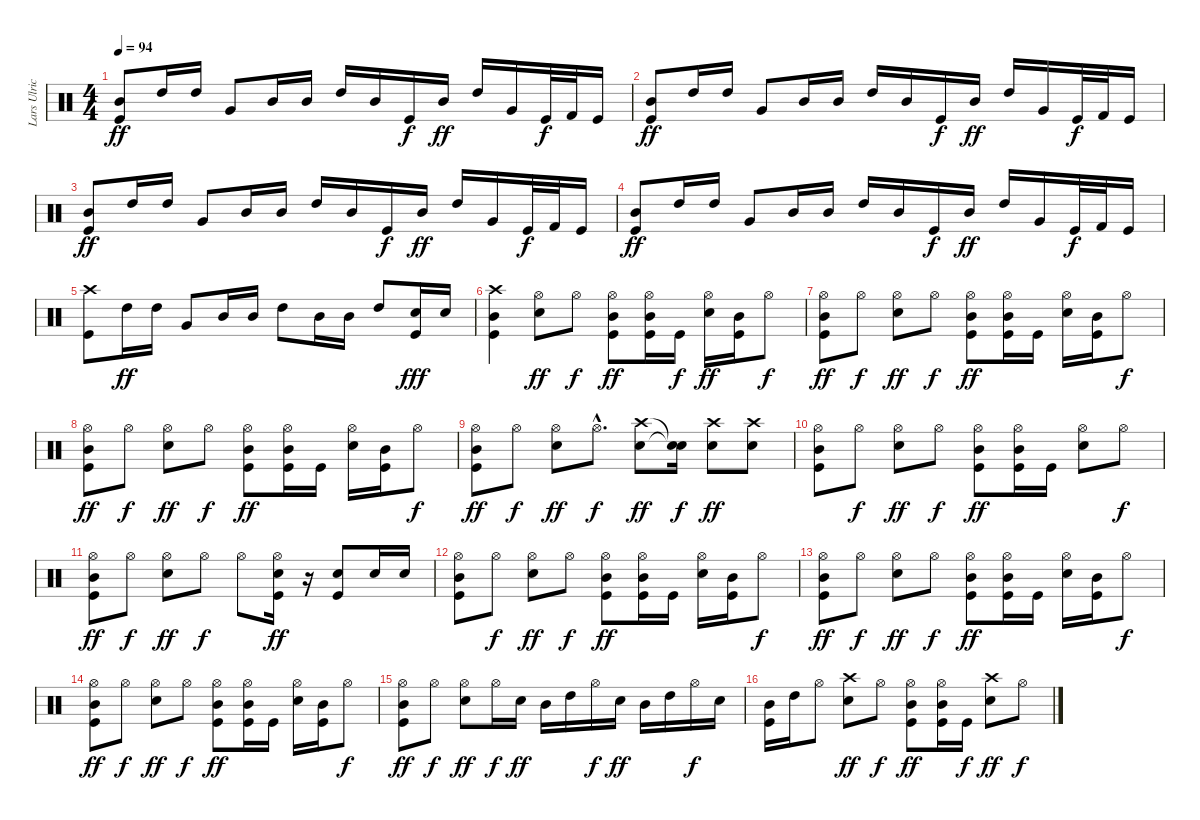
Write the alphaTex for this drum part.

\track ("Lars Ulrich" "Lars Ulric") {instrument percussion}
\staff {score}
\articulation defaults
\ts (4 4)
\tempo 94
\clef neutral
\ks c
("Mid Tom (hit)" "Kick (hit)").8{dy ff} "High Tom (hit)".16 "High Tom (hit)".16 "Very Low Tom (hit)".8 "Mid Tom (hit)".16 "Mid Tom (hit)".16 "High Tom (hit)".16 "Mid Tom (hit)".16 "Kick (hit)".16{dy f} "Mid Tom (hit)".16{dy ff} "High Tom (hit)".16 "Very Low Tom (hit)".16 "Kick (hit)".32{dy f} "Kick (hit) 2".32 "Kick (hit)".16 |
("Mid Tom (hit)" "Kick (hit)").8{dy ff} "High Tom (hit)".16 "High Tom (hit)".16 "Very Low Tom (hit)".8 "Mid Tom (hit)".16 "Mid Tom (hit)".16 "High Tom (hit)".16 "Mid Tom (hit)".16 "Kick (hit)".16{dy f} "Mid Tom (hit)".16{dy ff} "High Tom (hit)".16 "Very Low Tom (hit)".16 "Kick (hit)".32{dy f} "Kick (hit) 2".32 "Kick (hit)".16 |
("Mid Tom (hit)" "Kick (hit)").8{dy ff} "High Tom (hit)".16 "High Tom (hit)".16 "Very Low Tom (hit)".8 "Mid Tom (hit)".16 "Mid Tom (hit)".16 "High Tom (hit)".16 "Mid Tom (hit)".16 "Kick (hit)".16{dy f} "Mid Tom (hit)".16{dy ff} "High Tom (hit)".16 "Very Low Tom (hit)".16 "Kick (hit)".32{dy f} "Kick (hit) 2".32 "Kick (hit)".16 |
("Mid Tom (hit)" "Kick (hit)").8{dy ff} "High Tom (hit)".16 "High Tom (hit)".16 "Very Low Tom (hit)".8 "Mid Tom (hit)".16 "Mid Tom (hit)".16 "High Tom (hit)".16 "Mid Tom (hit)".16 "Kick (hit)".16{dy f} "Mid Tom (hit)".16{dy ff} "High Tom (hit)".16 "Very Low Tom (hit)".16 "Kick (hit)".32{dy f} "Kick (hit) 2".32 "Kick (hit)".16 |
("Crash high (hit)" "Kick (hit)").8 "High Tom (hit)".16{dy ff} "High Tom (hit)".16 "Very Low Tom (hit)".8 "Mid Tom (hit)".16 "Mid Tom (hit)".16 "High Tom (hit)".8 "Mid Tom (hit)".16 "Mid Tom (hit)".16 "High Tom (hit)".8 ("Snare (hit) 2" "Kick (hit)").16{dy fff} "Snare (hit) 2".16 |
("Crash high (hit)" "Mid Tom (hit)" "Kick (hit)").4 ("Hi-Hat (open)" "Snare (hit) 2").8{dy ff} "Hi-Hat (open)".8{dy f} ("Hi-Hat (open)" "Mid Tom (hit)" "Kick (hit)").8{dy ff} ("Hi-Hat (open)" "Mid Tom (hit)" "Kick (hit)").16 "Kick (hit)".16{dy f} ("Hi-Hat (open)" "Snare (hit) 2").16{dy ff} ("Mid Tom (hit)" "Kick (hit)").16 "Hi-Hat (open)".8{dy f} |
("Hi-Hat (open)" "Mid Tom (hit)" "Kick (hit)").8{dy ff} "Hi-Hat (open)".8{dy f} ("Hi-Hat (open)" "Snare (hit) 2").8{dy ff} "Hi-Hat (open)".8{dy f} ("Hi-Hat (open)" "Mid Tom (hit)" "Kick (hit)").8{dy ff} ("Hi-Hat (open)" "Mid Tom (hit)" "Kick (hit)").16 "Kick (hit)".16 ("Hi-Hat (open)" "Snare (hit) 2").16 ("Mid Tom (hit)" "Kick (hit)").16 "Hi-Hat (open)".8{dy f} |
("Hi-Hat (open)" "Mid Tom (hit)" "Kick (hit)").8{dy ff} "Hi-Hat (open)".8{dy f} ("Hi-Hat (open)" "Snare (hit) 2").8{dy ff} "Hi-Hat (open)".8{dy f} ("Hi-Hat (open)" "Mid Tom (hit)" "Kick (hit)").8{dy ff} ("Hi-Hat (open)" "Mid Tom (hit)" "Kick (hit)").16 "Kick (hit)".16 ("Hi-Hat (open)" "Snare (hit) 2").16 ("Mid Tom (hit)" "Kick (hit)").16 "Hi-Hat (open)".8{dy f} |
("Hi-Hat (open)" "Mid Tom (hit)" "Kick (hit)").8{dy ff} "Hi-Hat (open)".8{dy f} ("Hi-Hat (open)" "Snare (hit) 2").8{dy ff} "Hi-Hat (open)"{hac}.8{d dy f} ("Crash high (hit)" "Snare (hit) 2").8{dy ff} ("Snare (hit)"{t} "Snare (hit)"{t}).16{dy f} ("Crash high (hit)" "Snare (hit) 2").8{dy ff} ("Crash high (hit)" "Snare (hit) 2").8 |
("Hi-Hat (open)" "Mid Tom (hit)" "Kick (hit)").8 "Hi-Hat (open)".8{dy f} ("Hi-Hat (open)" "Snare (hit) 2").8{dy ff} "Hi-Hat (open)".8{dy f} ("Hi-Hat (open)" "Mid Tom (hit)" "Kick (hit)").8{dy ff} ("Hi-Hat (open)" "Mid Tom (hit)" "Kick (hit)").16 "Kick (hit)".16 ("Hi-Hat (open)" "Snare (hit) 2").8 "Hi-Hat (open)".8{dy f} |
("Hi-Hat (open)" "Mid Tom (hit)" "Kick (hit)").8{dy ff} "Hi-Hat (open)".8{dy f} ("Hi-Hat (open)" "Snare (hit) 2").8{dy ff} "Hi-Hat (open)".8{dy f} "Hi-Hat (open)".8 ("Hi-Hat (open)" "Snare (hit) 2" "Kick (hit)").16{dy ff} r.16 ("Snare (hit) 2" "Kick (hit)").8 "Snare (hit) 2".16 "Snare (hit) 2".16 |
("Hi-Hat (open)" "Mid Tom (hit)" "Kick (hit)").8 "Hi-Hat (open)".8{dy f} ("Hi-Hat (open)" "Snare (hit) 2").8{dy ff} "Hi-Hat (open)".8{dy f} ("Hi-Hat (open)" "Mid Tom (hit)" "Kick (hit)").8{dy ff} ("Hi-Hat (open)" "Mid Tom (hit)" "Kick (hit)").16 "Kick (hit)".16 ("Hi-Hat (open)" "Snare (hit) 2").16 ("Mid Tom (hit)" "Kick (hit)").16 "Hi-Hat (open)".8{dy f} |
("Hi-Hat (open)" "Mid Tom (hit)" "Kick (hit)").8{dy ff} "Hi-Hat (open)".8{dy f} ("Hi-Hat (open)" "Snare (hit) 2").8{dy ff} "Hi-Hat (open)".8{dy f} ("Hi-Hat (open)" "Mid Tom (hit)" "Kick (hit)").8{dy ff} ("Hi-Hat (open)" "Mid Tom (hit)" "Kick (hit)").16 "Kick (hit)".16 ("Hi-Hat (open)" "Snare (hit) 2").16 ("Mid Tom (hit)" "Kick (hit)").16 "Hi-Hat (open)".8{dy f} |
("Hi-Hat (open)" "Mid Tom (hit)" "Kick (hit)").8{dy ff} "Hi-Hat (open)".8{dy f} ("Hi-Hat (open)" "Snare (hit) 2").8{dy ff} "Hi-Hat (open)".8{dy f} ("Hi-Hat (open)" "Mid Tom (hit)" "Kick (hit)").8{dy ff} ("Hi-Hat (open)" "Mid Tom (hit)" "Kick (hit)").16 "Kick (hit)".16 ("Hi-Hat (open)" "Snare (hit) 2").16 ("Mid Tom (hit)" "Kick (hit)").16 "Hi-Hat (open)".8{dy f} |
("Hi-Hat (open)" "Mid Tom (hit)" "Kick (hit)").8{dy ff} "Hi-Hat (open)".8{dy f} ("Hi-Hat (open)" "Snare (hit) 2").8{dy ff} "Hi-Hat (open)".16{dy f} "Snare (hit) 2".16{dy ff} "Mid Tom (hit)".16 "High Tom (hit)".16 "Hi-Hat (open)".16{dy f} "Snare (hit) 2".16{dy ff} "Mid Tom (hit)".16 "High Tom (hit)".16 "Hi-Hat (open)".16{dy f} "Snare (hit) 2".16 |
("Mid Tom (hit)" "Kick (hit)").16 "High Tom (hit)".16 "Hi-Hat (open)".8 ("Crash high (hit)" "Snare (hit) 2").8{dy ff} "Hi-Hat (open)".8{dy f} ("Hi-Hat (open)" "Mid Tom (hit)" "Kick (hit)").8{dy ff} ("Hi-Hat (open)" "Mid Tom (hit)" "Kick (hit)").16 "Kick (hit)".16{dy f} ("Crash high (hit)" "Snare (hit) 2").8{dy ff} "Hi-Hat (open)".8{dy f}
